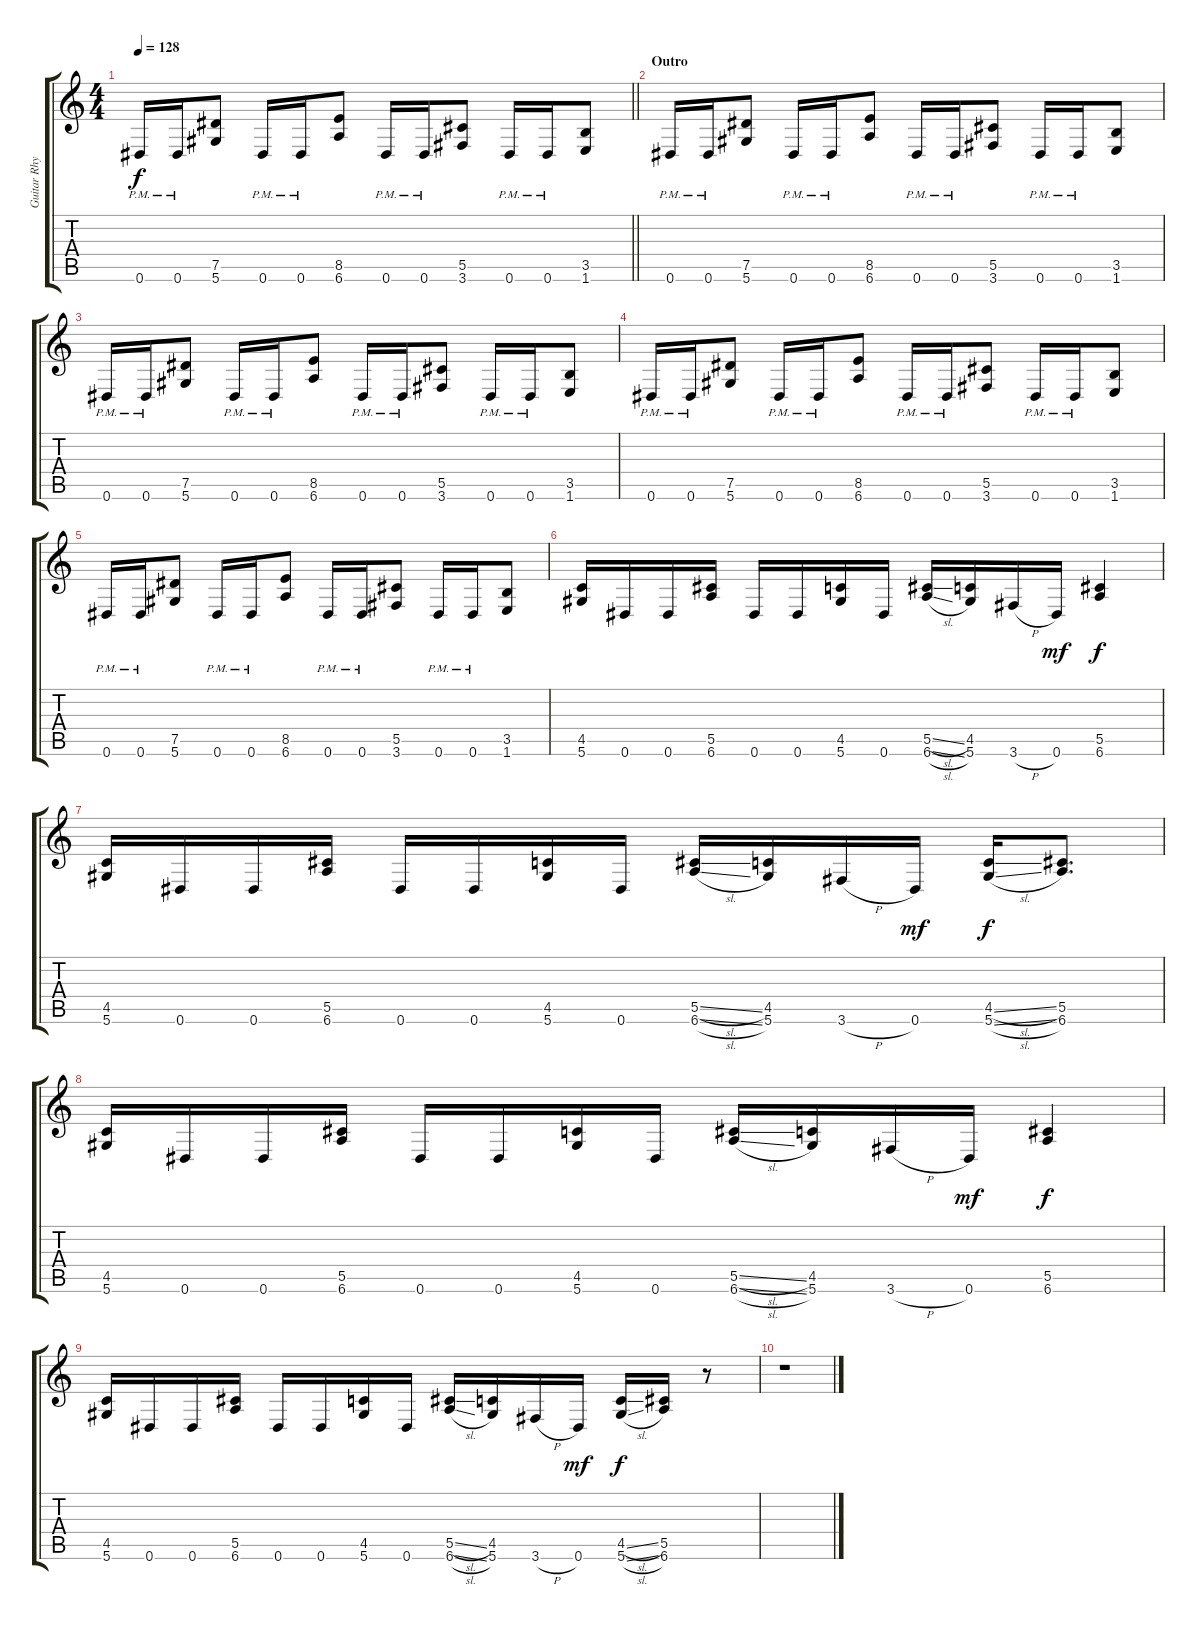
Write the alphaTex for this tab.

\track ("Guitar Rhythm" "Guitar Rhy") {instrument distortionguitar}
\staff {score tabs}
\tuning (Eb4 Bb3 Gb3 Db3 Ab2 Eb2) {hide}
\ts (4 4)
\tempo 128
\clef g2
\barLineRight lightlight
\ks c
0.6{pm}.16{dy f} 0.6{pm}.16 (7.5 5.6).8 0.6{pm}.16 0.6{pm}.16 (8.5 6.6).8 0.6{pm}.16 0.6{pm}.16 (5.5 3.6).8 0.6{pm}.16 0.6{pm}.16 (3.5 1.6).8 |
\section ("" "Outro")
0.6{pm}.16 0.6{pm}.16 (7.5 5.6).8 0.6{pm}.16 0.6{pm}.16 (8.5 6.6).8 0.6{pm}.16 0.6{pm}.16 (5.5 3.6).8 0.6{pm}.16 0.6{pm}.16 (3.5 1.6).8 |
0.6{pm}.16 0.6{pm}.16 (7.5 5.6).8 0.6{pm}.16 0.6{pm}.16 (8.5 6.6).8 0.6{pm}.16 0.6{pm}.16 (5.5 3.6).8 0.6{pm}.16 0.6{pm}.16 (3.5 1.6).8 |
0.6{pm}.16 0.6{pm}.16 (7.5 5.6).8 0.6{pm}.16 0.6{pm}.16 (8.5 6.6).8 0.6{pm}.16 0.6{pm}.16 (5.5 3.6).8 0.6{pm}.16 0.6{pm}.16 (3.5 1.6).8 |
0.6{pm}.16 0.6{pm}.16 (7.5 5.6).8 0.6{pm}.16 0.6{pm}.16 (8.5 6.6).8 0.6{pm}.16 0.6{pm}.16 (5.5 3.6).8 0.6{pm}.16 0.6{pm}.16 (3.5 1.6).8 |
(4.5 5.6).16 0.6.16 0.6.16 (5.5 6.6).16 0.6.16 0.6.16 (4.5 5.6).16 0.6.16 (5.5{sl} 6.6{sl}).16 (4.5 5.6).16 3.6{h}.16 0.6.16{dy mf} (5.5 6.6).4{dy f} |
(4.5 5.6).16 0.6.16 0.6.16 (5.5 6.6).16 0.6.16 0.6.16 (4.5 5.6).16 0.6.16 (5.5{sl} 6.6{sl}).16 (4.5 5.6).16 3.6{h}.16 0.6.16{dy mf} (4.5{sl} 5.6{sl}).16{dy f} (5.5 6.6).8{d} |
(4.5 5.6).16 0.6.16 0.6.16 (5.5 6.6).16 0.6.16 0.6.16 (4.5 5.6).16 0.6.16 (5.5{sl} 6.6{sl}).16 (4.5 5.6).16 3.6{h}.16 0.6.16{dy mf} (5.5 6.6).4{dy f} |
(4.5 5.6).16 0.6.16 0.6.16 (5.5 6.6).16 0.6.16 0.6.16 (4.5 5.6).16 0.6.16 (5.5{sl} 6.6{sl}).16 (4.5 5.6).16 3.6{h}.16 0.6.16{dy mf} (4.5{sl} 5.6{sl}).16{dy f} (5.5 6.6).16 r.8 |
r.1
